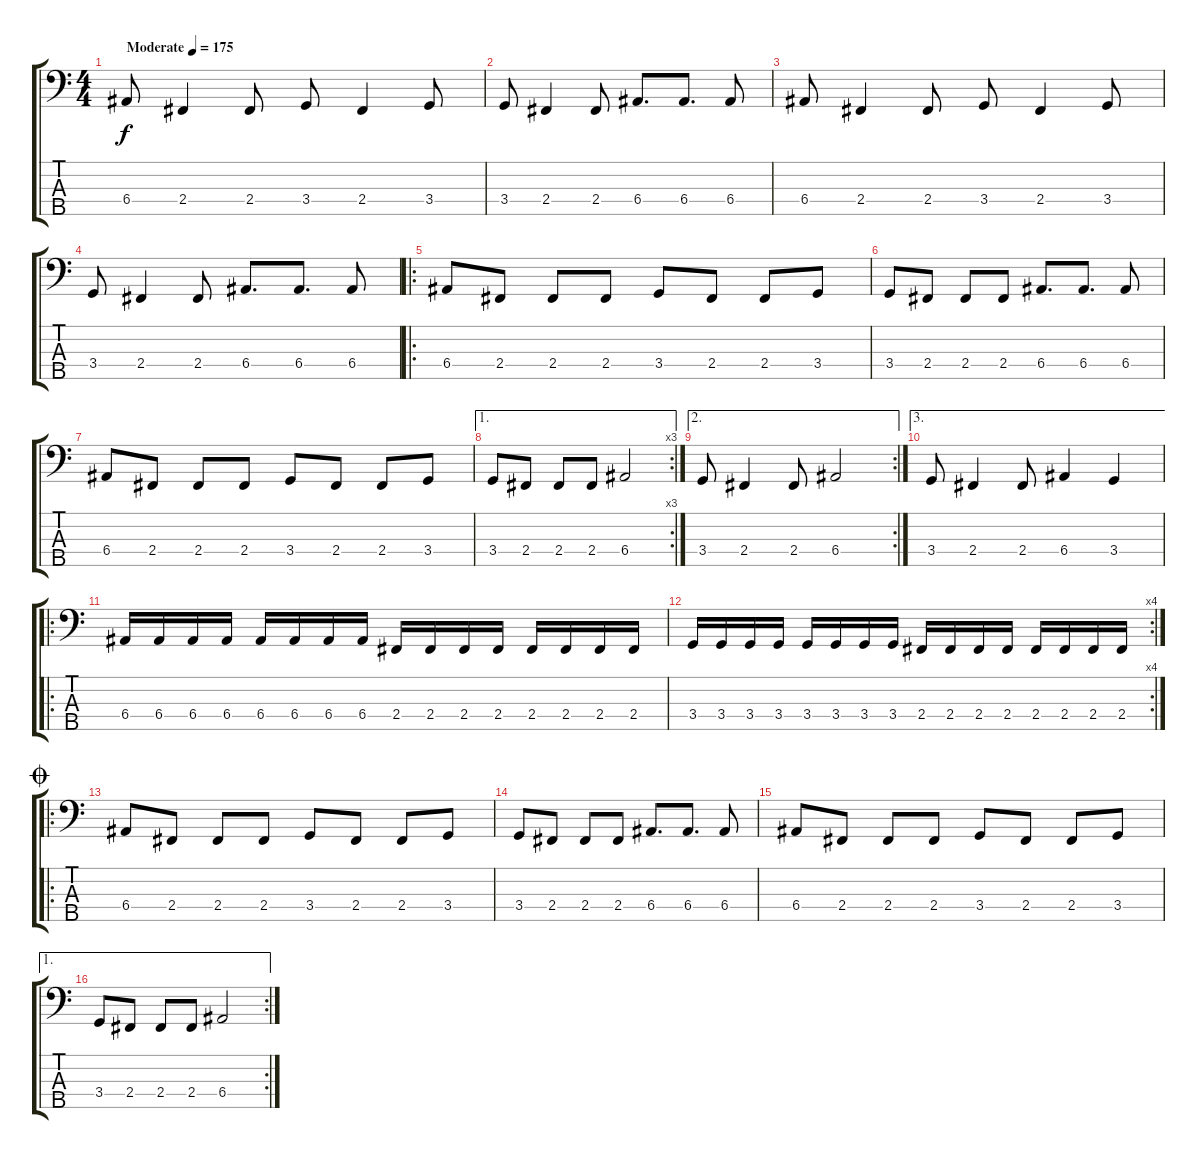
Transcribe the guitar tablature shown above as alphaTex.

\track "" {solo instrument electricbasspick}
\staff {score tabs}
\tuning (G2 D2 A1 E1 B0) {hide}
\ts (4 4)
\tempo (175 "Moderate")
\clef f4
\ks c
6.4.8{dy f instrument electricbasspick} 2.4.4 2.4.8 3.4.8 2.4.4 3.4.8 |
3.4.8 2.4.4 2.4.8 6.4.8{d} 6.4.8{d} 6.4.8 |
6.4.8 2.4.4 2.4.8 3.4.8 2.4.4 3.4.8 |
3.4.8 2.4.4 2.4.8 6.4.8{d} 6.4.8{d} 6.4.8 |
\ro
6.4.8 2.4.8 2.4.8 2.4.8 3.4.8 2.4.8 2.4.8 3.4.8 |
3.4.8 2.4.8 2.4.8 2.4.8 6.4.8{d} 6.4.8{d} 6.4.8 |
6.4.8 2.4.8 2.4.8 2.4.8 3.4.8 2.4.8 2.4.8 3.4.8 |
\ae 1
\rc 3
3.4.8 2.4.8 2.4.8 2.4.8 6.4.2 |
\ae 2
\rc 2
3.4.8 2.4.4 2.4.8 6.4.2 |
\ae 3
3.4.8 2.4.4 2.4.8 6.4.4 3.4.4 |
\ro
6.4.16 6.4.16 6.4.16 6.4.16 6.4.16 6.4.16 6.4.16 6.4.16 2.4.16 2.4.16 2.4.16 2.4.16 2.4.16 2.4.16 2.4.16 2.4.16 |
\rc 4
3.4.16 3.4.16 3.4.16 3.4.16 3.4.16 3.4.16 3.4.16 3.4.16 2.4.16 2.4.16 2.4.16 2.4.16 2.4.16 2.4.16 2.4.16 2.4.16 |
\ro
\jump coda
6.4.8 2.4.8 2.4.8 2.4.8 3.4.8 2.4.8 2.4.8 3.4.8 |
3.4.8 2.4.8 2.4.8 2.4.8 6.4.8{d} 6.4.8{d} 6.4.8 |
6.4.8 2.4.8 2.4.8 2.4.8 3.4.8 2.4.8 2.4.8 3.4.8 |
\ae 1
\rc 2
3.4.8 2.4.8 2.4.8 2.4.8 6.4.2
